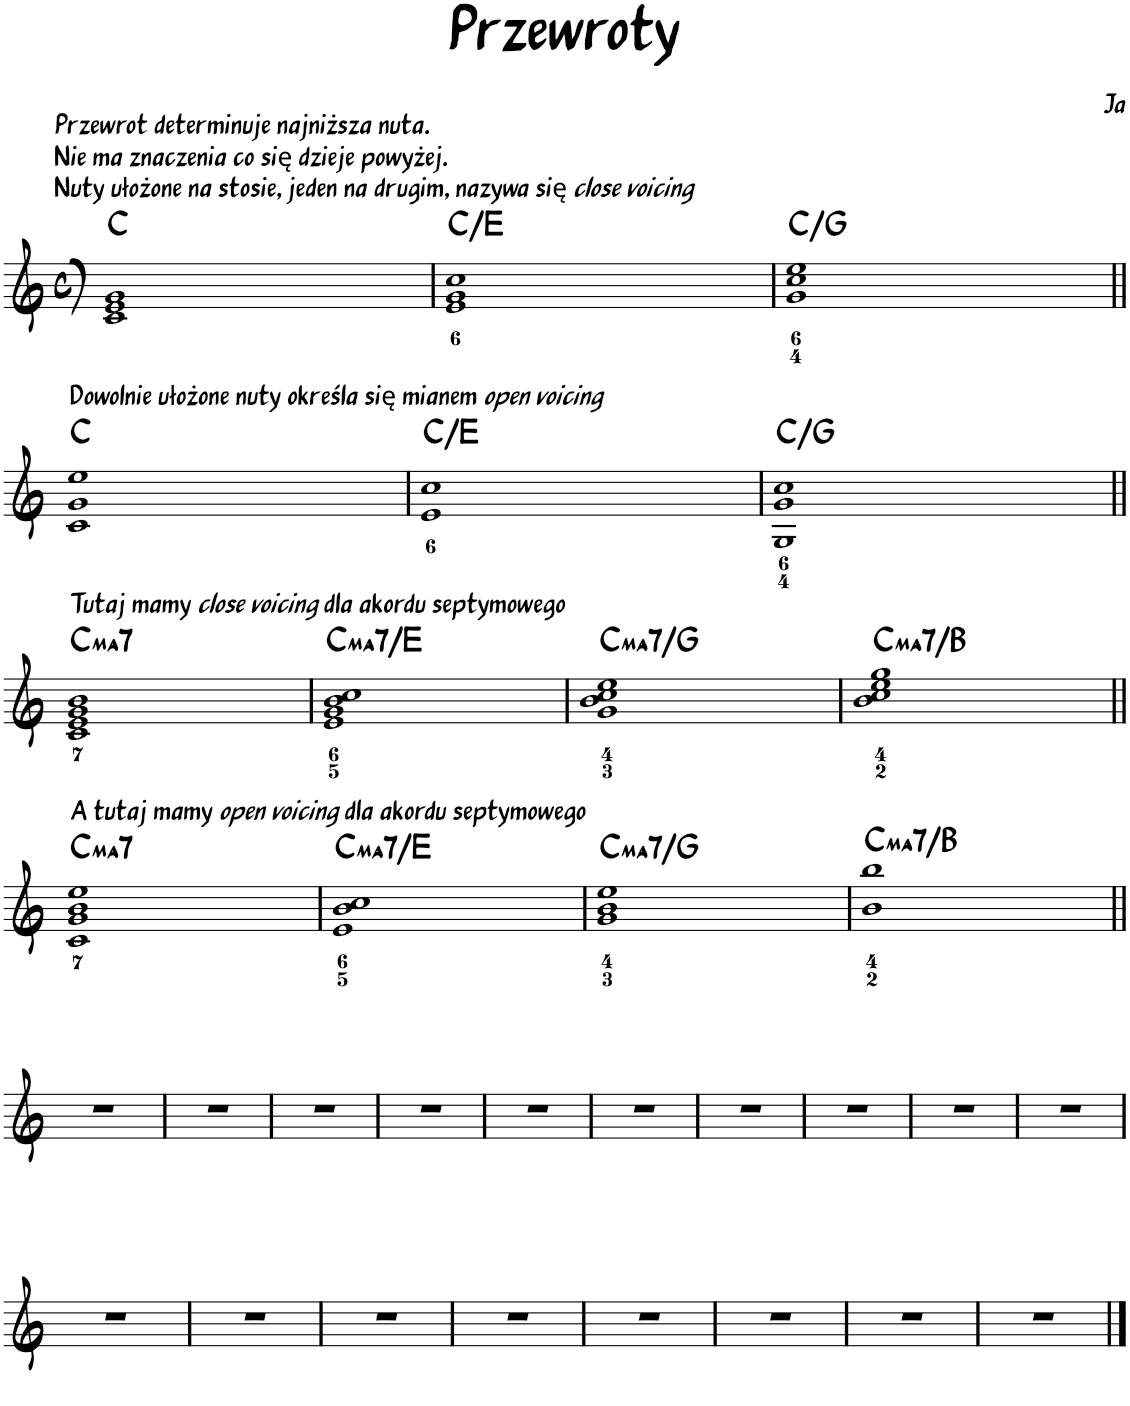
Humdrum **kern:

**kern	**harte
*part1	*part1
*staff1	*
*I"Piano	*
*I'Pno.	*
*clefG2	*
*k[]	*
*M4/4	*
*met(c)	*
=1	=1
!LO:TX:a:t=Przewrot determinuje najniższa nuta.	!
!LO:TX:a:t=Nie ma znaczenia co się dzieje powyżej.	!
!LO:TX:a:t=Nuty ułożone na stosie, jeden na drugim, nazywa się	!
!LO:TX:a:i:t=close voicing	!
1c 1e 1g	C:maj
=2	=2
1e 1g 1cc	C:maj/3
=3	=3
1g 1cc 1ee	C:maj/5
!!LO:LB:g=z
=4||	=4||
!LO:TX:a:t=Dowolnie ułożone nuty określa się mianem	!
!LO:TX:a:i:t=open voicing	!
1c 1g 1ee	C:maj
=5	=5
1e 1cc	C:maj/3
=6	=6
1G 1g 1cc	C:maj/5
!!LO:LB:g=z
=7||	=7||
!LO:TX:a:t=Tutaj mamy	!
!LO:TX:a:i:t=close voicing	!
!LO:TX:a:t=dla akordu septymowego	!LO:H:kt=ma7
1c 1e 1g 1b	C:maj7
=8	=8
!	!LO:H:kt=ma7
1e 1g 1b 1cc	C:maj7/3
=9	=9
!	!LO:H:kt=ma7
1g 1b 1cc 1ee	C:maj7/5
=10	=10
!	!LO:H:kt=ma7
1b 1cc 1ee 1gg	C:maj7/7
!!LO:LB:g=z
=11||	=11||
!LO:TX:a:t=A tutaj mamy	!
!LO:TX:a:i:t=open voicing	!
!LO:TX:a:t=dla akordu septymowego	!LO:H:kt=ma7
1c 1g 1b 1ee	C:maj7
=12	=12
!	!LO:H:kt=ma7
1e 1b 1cc	C:maj7/3
=13	=13
!	!LO:H:kt=ma7
1g 1b 1ee	C:maj7/5
=14	=14
!	!LO:H:kt=ma7
1b 1bb	C:maj7/7
!!LO:LB:g=z
=15||	=15||
1r	.
=16	=16
1r	.
=17	=17
1r	.
=18	=18
1r	.
=19	=19
1r	.
=20	=20
1r	.
=21	=21
1r	.
=22	=22
1r	.
=23	=23
1r	.
=24	=24
1r	.
!!LO:LB:g=z
=25	=25
1r	.
=26	=26
1r	.
=27	=27
1r	.
=28	=28
1r	.
=29	=29
1r	.
=30	=30
1r	.
=31	=31
1r	.
=32	=32
1r	.
==	==
*-	*-
